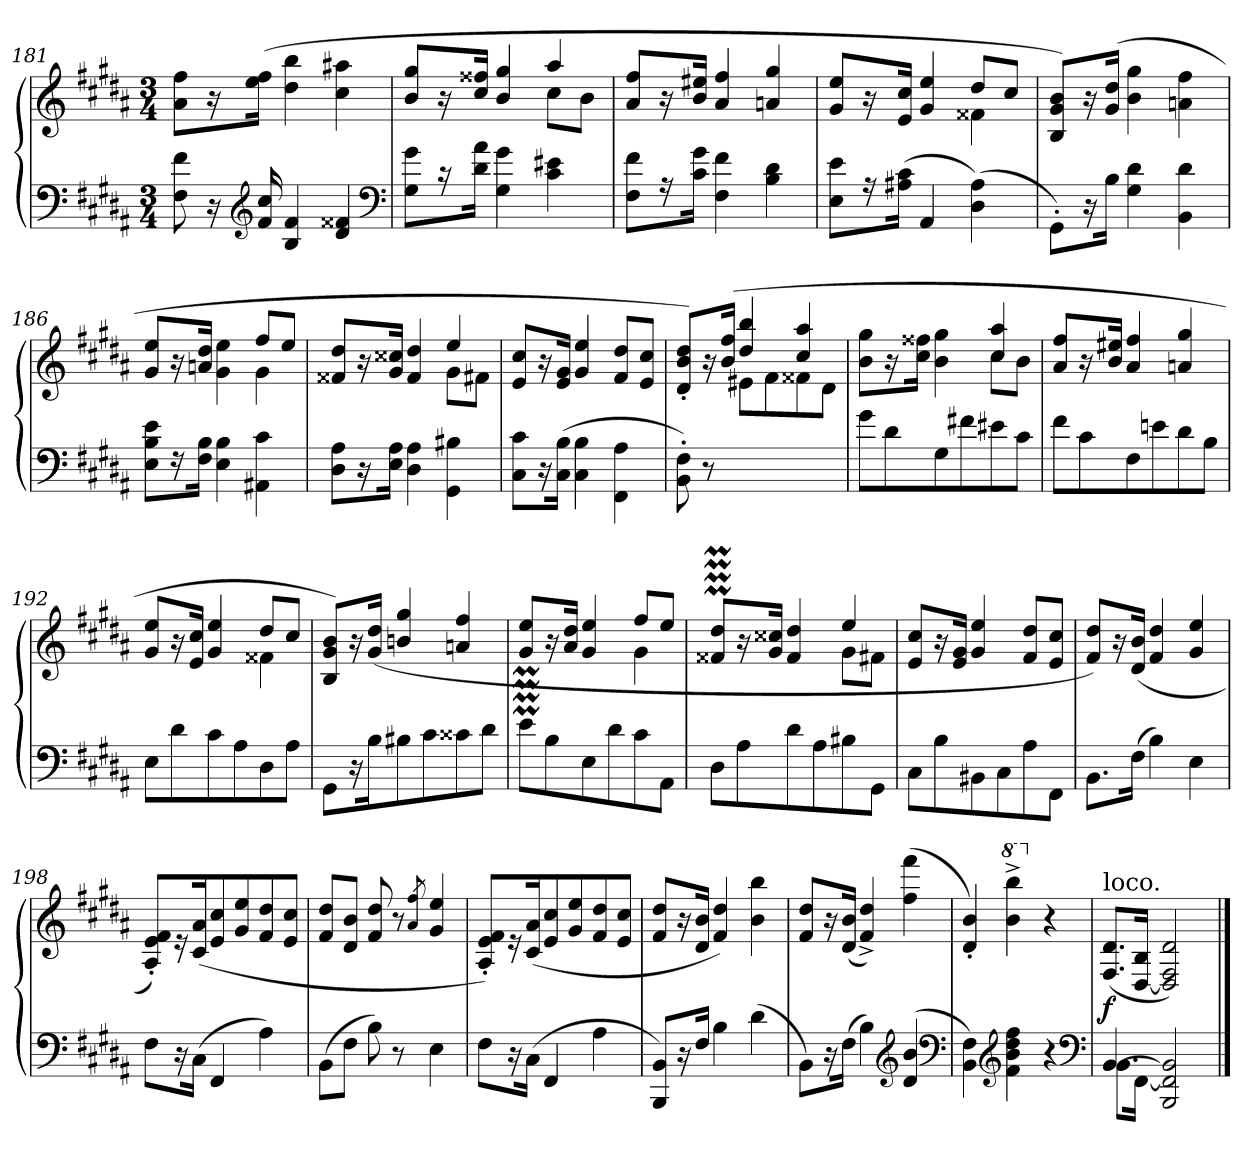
**kern	**kern	**dynam
*part1	*part1	*part1
*staff2	*staff1	*staff1/2
*clefF4	*clefG2	*
*k[f#c#g#d#a#]	*k[f#c#g#d#a#]	*
*M3/4	*M3/4	*
=181	=181	=181
8f# 8F#	8ff# 8a#L	.
16r	16r	.
*clefG2	*	*
16cc# 16f#	(>16ff# 16eeJk	.
4f# 4B	4bb 4dd#	.
4f##X 4d#	4aa#X 4cc#	.
*clefF4	*	*
=182	=182	=182
*	*^	*
8g#\ 8G#\L	2ryy	8gg#/ 8b/L	.
16r	.	16r	.
16a#\ 16d#\Jk	.	16ff##X 16cc#Jk	.
4g#\ 4G#\	.	4gg#/ 4b/	.
4e#X 4c#	4aa#	8cc#L	.
.	.	8bJ	.
*	*v	*v	*
=183	=183	=183
8f#\ 8F#\L	8ff#/ 8a#/L	.
16r	16r	.
16g#\ 16c#\Jk	16ee#X/ 16b/Jk	.
4f#\ 4F#\	4ff#/ 4a#/	.
4d# 4B	4gg#/ 4an/	.
=184	=184	=184
*	*^	*
8e 8EL	8ee/ 8g#/L	2ryy	.
16r	16r	.	.
(16c# 16A#XJk	16cc# 16eJk	.	.
4AA#	4ee/ 4g#/	.	.
(4A# 4D#)	8dd#L	4f##X	.
.	8cc#J	.	.
*	*v	*v	*
=185	=185	=185
8GG#'L)	8b 8g# 8BL)	.
16r	16r	.
16BJk	(>16dd# 16g#Jk	.
4d# 4G#	4gg# 4b	.
4d# 4BB	4ff# 4an	.
=186	=186	=186
*	*^	*
8e 8B 8EL	8ee/ 8g#/L	2ryy	.
16r	16r	.	.
16B 16F#Jk	16dd# 16anJk	.	.
4B 4E	4ee 4g#	.	.
4c# 4AA#X	8ff#L	4g#	.
.	8eeJ	.	.
=187	=187	=187	=187
8A# 8D#L	8dd#/ 8f##X/L	2ryy	.
16r	16r	.	.
16A# 16EJk	16cc##X 16g#Jk	.	.
4A# 4D#	4dd# 4f##	.	.
4B#X 4GG#	4ee	8g#L	.
.	.	8f#XJ	.
*	*v	*v	*
=188	=188	=188
8c# 8C#L	8cc#/ 8e/L	.
16r	16r	.
(>16B 16C#Jk	16g# 16eJk	.
4B 4C#	4ee/ 4g#/	.
4A#\ 4FF#\	8dd# 8f#L	.
.	8cc# 8eJ	.
=189	=189	=189
*	*^	*
8F#'> 8BB'>)	4ryy	8dd#'</ 8b'</ 8d#'</L)	.
8r	.	16r	.
.	.	(>16ff# 16bJk	.
2ryy	8e#X\L	4bb/ 4dd#/	.
.	8f#	.	.
.	8f##X	4aa#/ 4cc#/	.
.	8d#J	.	.
=190	=190	=190	=190
8g#\L	8gg# 8bL	2ryy	.
8d#\	16r	.	.
.	16ff##X 16cc#Jk	.	.
8G#	4gg# 4b	.	.
8f#X	.	.	.
8e#X	4aa# 4cc#	8cc#L	.
8c#\J	.	8bJ	.
*	*v	*v	*
=191	=191	=191
8f#L	8ff#/ 8a#/L	.
8c#	16r	.
.	16ee#X 16bJk	.
8F#	4ff#/ 4a#/	.
8en	.	.
8d#	4gg#/ 4an/	.
8BJ	.	.
=192	=192	=192
*	*^	*
8EL	2ryy	8ee 8g#L	.
8d#	.	16r	.
.	.	16cc# 16eJk	.
8c#	.	4ee/ 4g#/	.
8A#	.	.	.
8D#	8dd#L	4f##X	.
8A#J	8cc#J	.	.
*	*v	*v	*
=193	=193	=193
8GG#L	8b/ 8g#/ 8B/L)	.
16r	16r	.
16Bk	(>16dd# 16g#Jk	.
8B#X	4gg#/ 4bn/	.
8c#	.	.
8c##X	4ff#/ 4an/	.
8d#J	.	.
=194	=194	=194
*	*^	*
8eL	2ryy	8eeM/ 8g#M/L	.
8B	.	16r	.
.	.	16dd# 16a#Jk	.
8E	.	4ee/ 4g#/	.
8d#	.	.	.
8c#	8ff#L	4g#	.
8AA#J	8eeJ	.	.
=195	=195	=195	=195
8D#L	8dd#m/ 8f##Xm/L	2ryy	.
8A#	16r	.	.
.	16cc##X 16g#Jk	.	.
8d#	4dd# 4f##	.	.
8A#	.	.	.
8B#X	4ee	8g#L	.
8GG#J	.	8f#XJ	.
*	*v	*v	*
=196	=196	=196
8C#L	8cc#/ 8e/L	.
8B	16r	.
.	16g# 16eJk	.
8BB#X	4ee/ 4g#/	.
8C#	.	.
8A#	8dd# 8f#L	.
8FF#J	8cc# 8eJ	.
=197	=197	=197
8.BBL	8dd# 8f#L)	.
.	16r	.
(16F#Jk	(>16b 16d#Jk	.
4B)	4dd# 4f#	.
4E	4ee/ 4g#/	.
=198	=198	=198
8F#L	8f#'>/ 8e'>/ 8A#'>/L)	.
16r	16r	.
(16C#Jk	(>16a# 16c#k	.
4FF#	8cc# 8e	.
.	8ee 8g#	.
4A#)	8dd# 8f#	.
.	8cc# 8eJ	.
=199	=199	=199
(8BBL	8dd# 8f#L	.
8F#J	8b 8d#J	.
8B)	8dd# 8f#	.
8r	8r	.
.	8qa#/ 8qff#/	.
4E	4ee/ 4g#/	.
=200	=200	=200
8F#\L	8f#'>/ 8e'>/ 8A#'>/L)	.
16r	16r	.
(>16C#Jk	(>16a# 16c#k	.
4FF#	8cc# 8e	.
.	8ee 8g#	.
4A#	8dd# 8f#	.
.	8cc# 8eJ	.
=201	=201	=201
8BB/ 8BBB/L)	8dd# 8f#L	.
16r	16r	.
16F#Jk	16b 16d#Jk	.
4B	4dd# 4f#)	.
(4d#	4bb 4b	.
=202	=202	=202
8BBL)	8dd# 8f#L	.
16r	16r	.
(16F#Jk	(>16b 16d#Jk	.
4B)	4dd#^ 4f#^)	.
*clefG2	*	*
(<4b 4d#	(4fff# 4ff#	.
*clefF4	*	*
=203	=203	=203
4F# 4BB)	4b'< 4d#'<)	.
*clefG2	*	*
*	*8va	*
4ff# 4dd# 4b 4f#	4bbb^< 4bb^<	.
*	*X8va	*
4r	4r	.
*clefF4	*	*
=204	=204	=204
*^	*	*
!	!	!LO:TX:a:t=loco.	!
[4BB	8.BBL	(>8.d#/ 8.F#/L	f
.	[16FF#Jk	16B/ [16D#/Jk	.
2ryy	2BB] 2FF#] 2BBB	2d#/ 2F#/ 2D#]/)	.
*v	*v	*	*
==	==	==
*-	*-	*-
